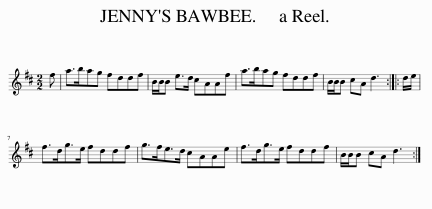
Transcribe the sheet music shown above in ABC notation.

X:1
L:1/8
M:2/2
I:linebreak $
K:D
V:1 treble
V:1
 f | a>bag fddf | B/B/B e>d cAAf | a>bag fddf | B/B/B cA d3 :: %5
 d/e/ |$ f>dg>e fddf | g>fe>d cAAe | f>dg>e fddf | B/B/B cA d3 :| %10
